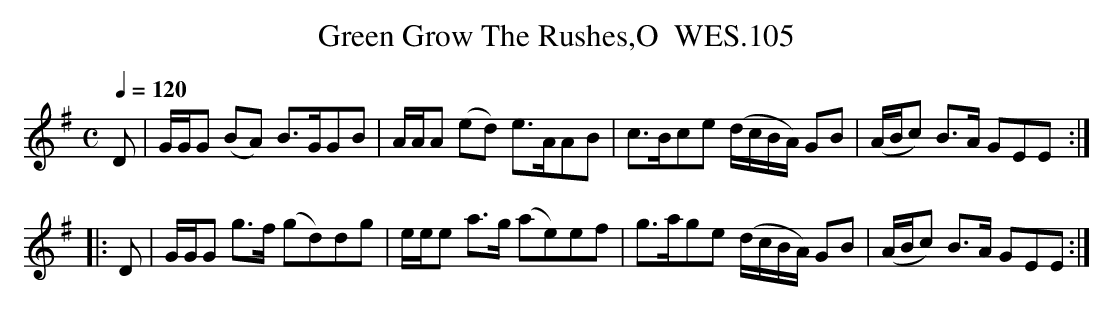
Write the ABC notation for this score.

X:1
T:Green Grow The Rushes,O  WES.105
M:C
L:1/8
Q:1/4=120
K:G
D|G/G/G (BA) B>GGB|A/A/A (ed) e>AAB|c>Bce (d/c/B/A/) GB|(A/B/c) B>A GEE:|
|:D|G/G/G g>f (gd)dg|e/e/e a>g (ae)ef|g>age (d/c/B/A/) GB|(A/B/c) B>A GEE :|
